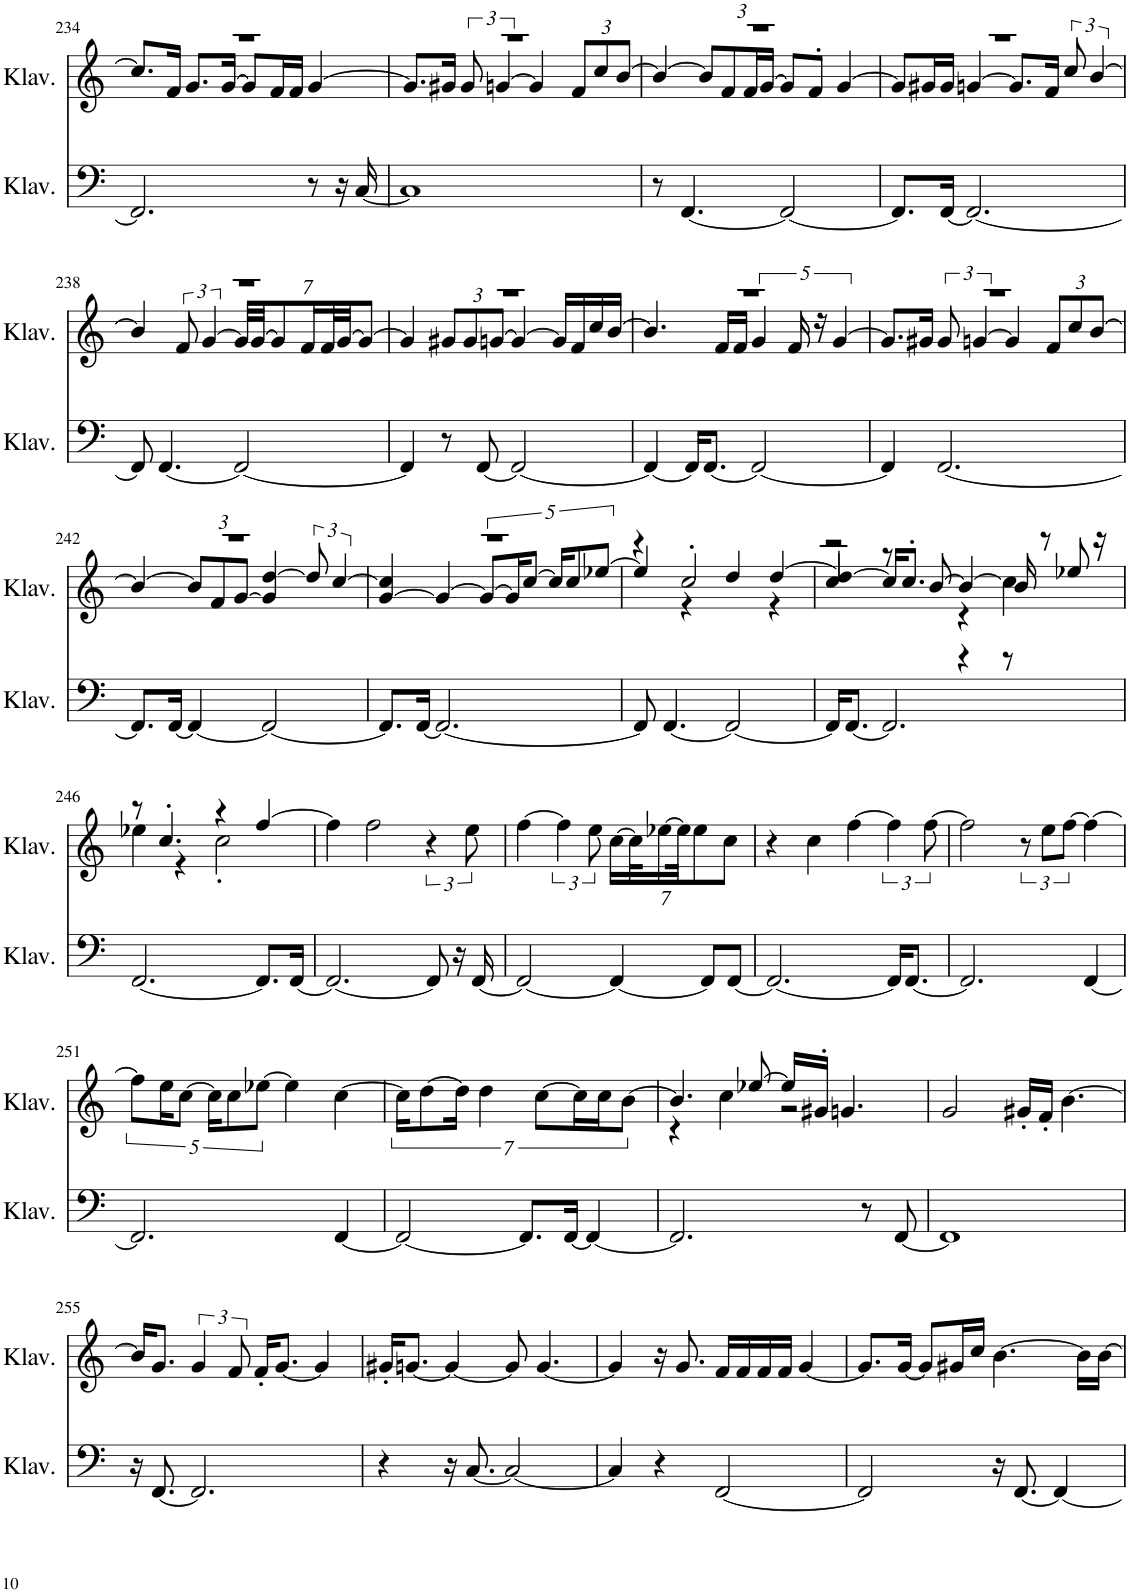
**kern	**kern
*part2	*part1
*staff2	*staff1
*I"Klavier	*I"Klavier
*I'Klav.	*I'Klav.
!!LO:PB:g=z
*clefF4	*clefG2
*k[]	*k[]
*M4/4	*M4/4
=234	=234
*	*^
2.FF/]	1r	8.cc/L]
.	.	16f/Jk
.	.	8.g/L
.	.	[16g/Jk
.	.	8g/L]
.	.	16f/L
.	.	16f/JJ
8r	.	[4g/
16r	.	.
[16C/	.	.
=235	=235	=235
1C]	1r	8.g/L]
.	.	16g#X/Jk
.	.	12g#/
.	.	[6gn/
.	.	4g/]
*	*	*Xbrackettup
.	.	12f/L
.	.	12cc/
.	.	[12b/J
=236	=236	=236
8r	1r	4b/_
[4.FF/	.	.
.	.	12b/L]
.	.	12f/
.	.	24f/L
.	.	[24g/JJ
2FF/_	.	8g/L]
.	.	8f'/J
.	.	[4g/
=237	=237	=237
8.FF/L]	1r	8g/L]
.	.	16g#X/L
[16FF/Jk	.	16g#/JJ
2.FF/_	.	[4gn/
.	.	8.g/L]
.	.	16f/Jk
*	*	*brackettup
.	.	12cc/
.	.	[6b/
!!LO:LB:g=z	!!
=238	=238	=238
8FF/]	1r	4b/]
[4.FF/	.	.
.	.	12f/
.	.	[6g/
*	*	*Xbrackettup
2FF/_	.	28g/LLL]
.	.	[28g/JJ
.	.	7g/]
.	.	14f/L
.	.	28f/L
.	.	[28g/JJ
.	.	7g/J_
=239	=239	=239
4FF/]	1r	4g/]
8r	.	12g#X/L
.	.	12g#/
[8FF/	.	.
.	.	[12gn/J
2FF/_	.	4g/_
.	.	16g/LL]
.	.	16f/
.	.	16cc/
.	.	[16b/JJ
=240	=240	=240
4FF/_	1r	4.b/]
16FF/KL]	.	.
[8.FF/J	.	.
.	.	16f/LL
.	.	16f/JJ
*	*	*brackettup
2FF/_	.	5g/
.	.	20f/
.	.	20r
.	.	[5g/
=241	=241	=241
4FF/]	1r	8.g/L]
.	.	16g#X/Jk
[2.FF/	.	12g#/
.	.	[6gn/
.	.	4g/]
*	*	*Xbrackettup
.	.	12f/L
.	.	12cc/
.	.	[12b/J
!!LO:LB:g=z	!!
=242	=242	=242
8.FF/L]	1r	4b/_
[16FF/Jk	.	.
4FF/_	.	12b/L]
.	.	12f/
.	.	[12g/J
2FF/_	.	4g/] [4dd/
*	*	*brackettup
.	.	12dd/]
.	.	[6cc/
=243	=243	=243
8.FF/L]	1r	[4g/ 4cc/]
[16FF/Jk	.	.
2.FF/_	.	4g/_
.	.	10g/L_
.	.	20g/K]
.	.	[10cc/J
.	.	20cc/KL]
.	.	10cc/
.	.	[10ee-X/J
=244	=244	=244
8FF/]	4r	4ee-/]
[4.FF/	.	.
.	2cc'/	4r
2FF/_	.	4dd/
.	[4dd/	4r
=245	=245	=245
*	*	*^
16FF/KL]	4dd/]	2r	[4cc/
[8.FF/J	.	.	.
2.FF/]	8r	.	16cc/KL]
.	.	.	8.cc'/J
.	[8b/	.	.
.	4b/_	4r	4r
.	16b/]	4cc\	8r
.	8r	.	.
.	.	.	8ee-X/
.	16r	.	.
*	*	*v	*v
!!LO:LB:g=z
=246	=246	=246
[2.FF/	8r	4ee-X\
.	4.cc'/	.
.	.	4r
.	4r	2cc'\
8.FF/L]	[4ff/	.
[16FF/Jk	.	.
*	*v	*v
=247	=247
2.FF/_	4ff\]
.	2ff\
8FF/]	6r
16r	.
.	12ee\
[16FF/	.
=248	=248
2FF/_	[4ff\
.	6ff\]
.	12ee\
*	*Xbrackettup
4FF/_	[14cc\LL
.	28cc\K]
.	[14ee-X\
.	28ee-\JK]
.	7ee-\
8FF/L]	.
.	7cc\J
[8FF/J	.
=249	=249
2.FF/_	4r
.	4cc\
.	[4ff\
16FF/KL]	4ff\]
[8.FF/J	.
=250	=250
2.FF/]	2ff\]
*	*brackettup
.	12r
.	12ee\L
.	[12ff\J
[4FF/	4ff\_
!!LO:LB:g=z
=251	=251
2.FF/]	10ff\L]
.	20ee\K
.	[10cc\J
.	20cc\KL]
.	10cc\
.	[10ee-X\J
.	4ee-\]
[4FF/	[4cc\
=252	=252
2FF/_	14cc\KL]
.	[7dd\
.	14dd\Jk]
.	7%2dd\
8.FF/L]	.
.	[7cc\L
[16FF/Jk	.
.	14cc\L]
4FF/_	.
.	14cc\J
.	[7b\J
=253	=253
*	*^
2.FF/]	4.b/]	4r
.	.	4cc\
.	[8ee-X/	.
.	16ee-/LL]	2r
.	16g#X'/JJ	.
.	4.gn/	.
8r	.	.
[8FF/	.	.
*	*v	*v
=254	=254
1FF]	2g/
.	16g#X'/LL
.	16f'/JJ
.	[4.b\
!!LO:LB:g=z
=255	=255
16r	16b/KL]
[8.FF/	8.g/J
2.FF/]	6g/
.	12f/
.	16f'/KL
.	[8.g/J
.	4g/]
=256	=256
4r	16g#X'/KL
.	[8.gn/J
16r	4g/_
[8.C/	.
2C/_	8g/]
.	[4.g/
=257	=257
4C/]	4g/]
4r	16r
.	8.g/
[2FF/	16f/LL
.	16f/
.	16f/
.	16f/JJ
.	[4g/
=258	=258
2FF/]	8.g/L]
.	[16g/Jk
.	8g/L]
.	16g#X/L
.	16cc/JJ
16r	[4.b\
[8.FF/	.
4FF/_	.
.	16b\LL]
.	[16b\JJ
=	=
*-	*-
